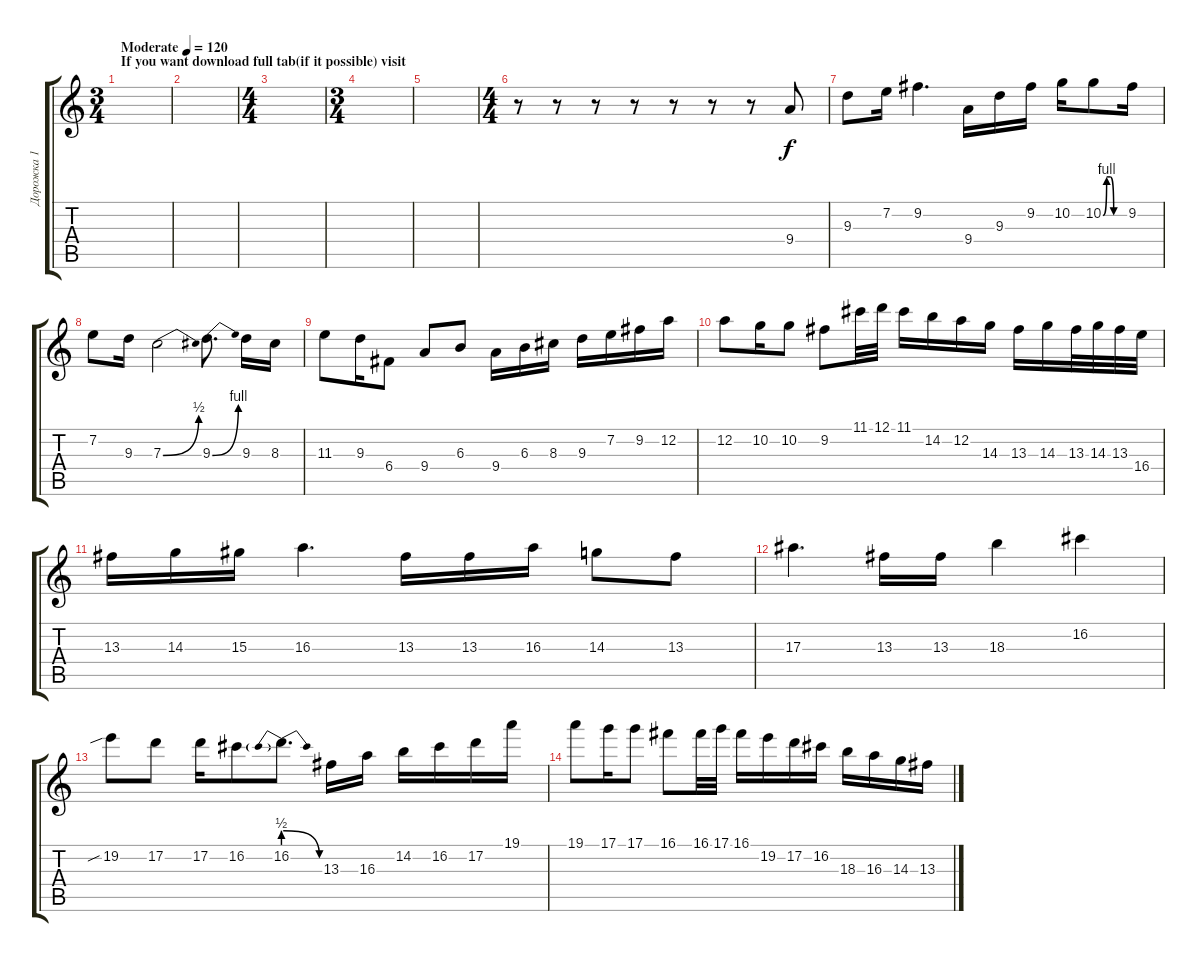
\track ("Дорожка 1" "Дорожка 1") {instrument distortionguitar}
\staff {score tabs}
\tuning (D4 A3 F3 C3 G2 D2) {hide}
\ts (3 4)
\section ("" "If you want download full tab(if it possible) visit")
\tempo (120 "Moderate")
\clef g2
\ks c
|
|
\ts (4 4)
|
\ts (3 4)
|
|
\ts (4 4)
r.8 r.8 r.8 r.8 r.8 r.8 r.8 9.4.8 |
9.3.8 7.2.16 9.2.4{d} 9.4.16 9.3.16 9.2.16 10.2.16 10.2{be (custom 0 0 10 4 20 4 30 0 60 0)}.8 9.2.16 |
7.2.8 9.3.16 7.3{be (bend 0 0 60 2)}.2 9.3{be (bend 0 0 60 4)}.8{d} 9.3.16 8.3.16 |
11.3.8 9.3.16 6.4.8 9.4.8 6.3.8 9.4.16 6.3.16 8.3.16 9.3.16 7.2.16 9.2.16 12.2.16 |
12.2.8 10.2.16 10.2.8 9.2.8 11.1.32 12.1.32 11.1.16 14.2.16 12.2.16 14.3.16 13.3.16 14.3.16 13.3.32 14.3.32 13.3.32 16.4.32 |
13.3.16 14.3.16 15.3.16 16.3.4{d} 13.3.16 13.3.16 16.3.16 14.3.8 13.3.8 |
17.3.4{d} 13.3.16 13.3.16 18.3.4 16.2.4 |
19.2{sib}.8 17.2.8 17.2.16 16.2.8 16.2{be (prebendrelease 0 2 60 0)}.8{d} 13.3.16 16.3.16 14.2.16 16.2.16 17.2.16 19.1.16 |
19.1.8 17.1.16 17.1.8 16.1.8 16.1.32 17.1.32 16.1.16 19.2.16 17.2.16 16.2.16 18.3.16 16.3.16 14.3.16 13.3.16
